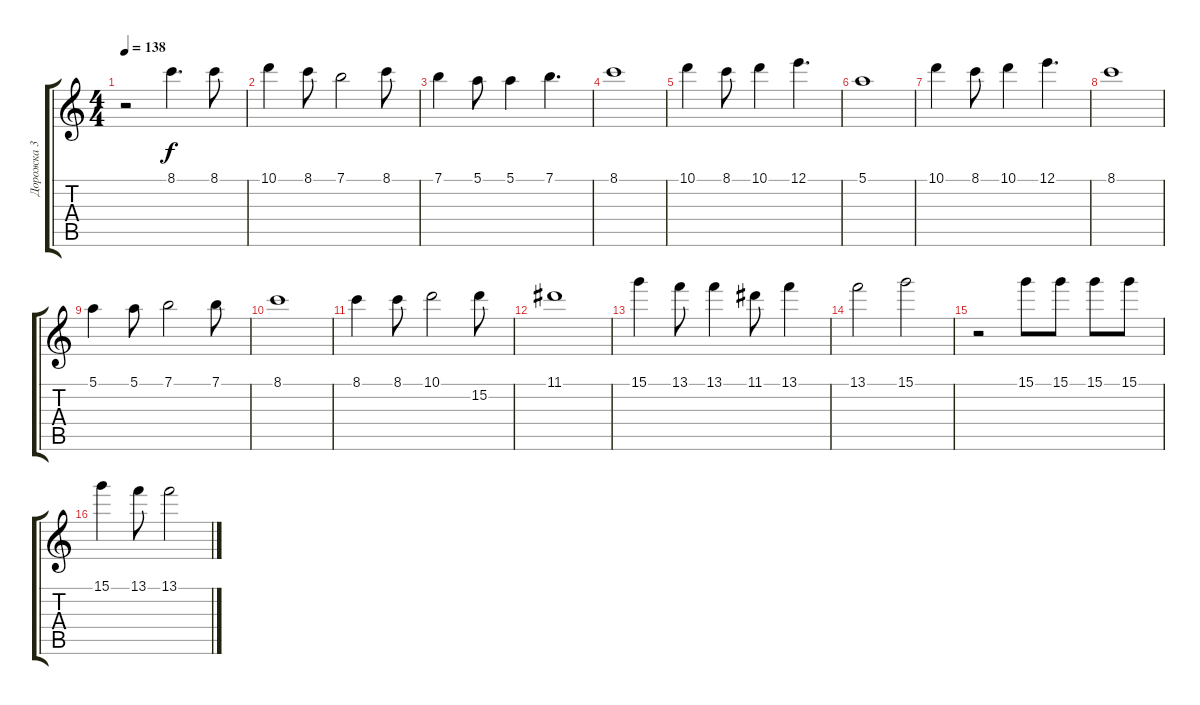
\track ("Дорожка 3" "Дорожка 3") {instrument distortionguitar}
\staff {score tabs}
\tuning (E4 B3 G3 D3 A2 E2) {hide}
\ts (4 4)
\tempo 138
\clef g2
\ks c
r.2{dy f} 8.1.4{d} 8.1.8 |
10.1.4 8.1.8 7.1.2 8.1.8 |
7.1.4 5.1.8 5.1.4 7.1.4{d} |
8.1.1 |
10.1.4 8.1.8 10.1.4 12.1.4{d} |
5.1.1 |
10.1.4 8.1.8 10.1.4 12.1.4{d} |
8.1.1 |
5.1.4 5.1.8 7.1.2 7.1.8 |
8.1.1 |
8.1.4 8.1.8 10.1.2 15.2.8 |
11.1.1 |
15.1.4 13.1.8 13.1.4 11.1.8 13.1.4 |
13.1.2 15.1.2 |
r.2 15.1.8 15.1.8 15.1.8 15.1.8 |
15.1.4 13.1.8 13.1.2
